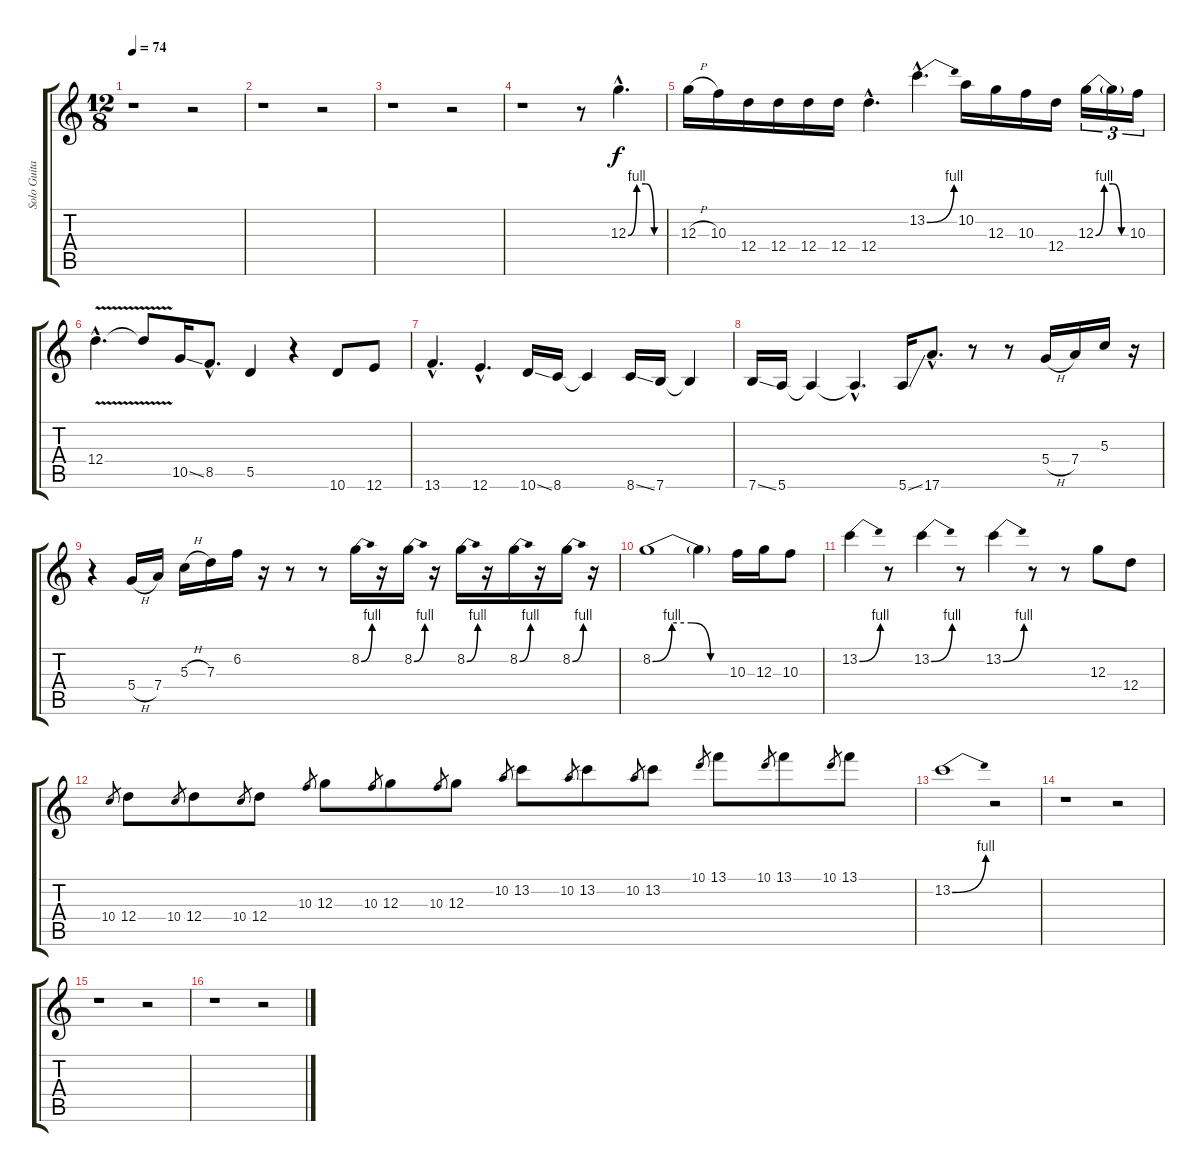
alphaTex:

\track ("Solo Guitar" "Solo Guita") {instrument overdrivenguitar}
\staff {score tabs}
\tuning (E4 B3 G3 D3 A2 E2) {hide}
\ts (12 8)
\tempo 74
\clef g2
\ks c
r.1{dy f} r.2 |
r.1 r.2 |
r.1 r.2 |
r.1 r.8 12.3{be (custom 0 0 15 4 30 4 45 0 60 0) hac}.4{d} |
12.3{h}.16 10.3.16 12.4.16 12.4.16 12.4.16 12.4.16 12.4{hac}.4{d} 13.2{be (bend 0 0 60 4) hac}.4{d} 10.2.16 12.3.16 10.3.16 12.4.16 12.3{be (custom 0 0 15 4 30 4 45 0 60 0)}.16{tu (3 2)} 12.3{t}.16{tu (3 2)} 10.3.16{tu (3 2)} |
12.4{v hac}.4{d} 12.4{t}.8 10.5{ss}.16 8.5{hac}.8{d} 5.5.4 r.4 10.6.8 12.6.8 |
13.6{hac}.4{d} 12.6{hac}.4{d} 10.6{ss}.16 8.6.16 8.6{t}.4 8.6{ss}.16 7.6.16 7.6{t}.4 |
7.6{ss}.16 5.6.16 5.6{t}.4 5.6{hac t}.4{d} 5.6{ss}.16 17.6{hac}.8{d} r.8 r.8 5.4{h}.16 7.4.16 5.3.16 r.16 |
r.4 5.4{h}.16 7.4.16 5.3{h}.16 7.3.16 6.2.16 r.16 r.8 r.8 8.2{be (bend 0 0 60 4)}.16 r.16 8.2{be (bend 0 0 60 4)}.16 r.16 8.2{be (bend 0 0 60 4)}.16 r.16 8.2{be (bend 0 0 60 4)}.16 r.16 8.2{be (bend 0 0 60 4)}.16 r.16 |
8.2{be (custom 0 0 15 4 30 4 45 0 60 0)}.1 8.2{t}.4 10.3.16 12.3.16 10.3.8 |
13.2{be (bend 0 0 60 4)}.4 r.8 13.2{be (bend 0 0 60 4)}.4 r.8 13.2{be (bend 0 0 60 4)}.4 r.8 r.8 12.3.8 12.4.8 |
10.4.8{gr} 12.4.8 10.4.8{gr} 12.4.8 10.4.8{gr} 12.4.8 10.3.8{gr} 12.3.8 10.3.8{gr} 12.3.8 10.3.8{gr} 12.3.8 10.2.8{gr} 13.2.8 10.2.8{gr} 13.2.8 10.2.8{gr} 13.2.8 10.1.8{gr} 13.1.8 10.1.8{gr} 13.1.8 10.1.8{gr} 13.1.8 |
13.2{be (bend 0 0 60 4)}.1 r.2 |
r.1 r.2 |
r.1 r.2 |
r.1 r.2
